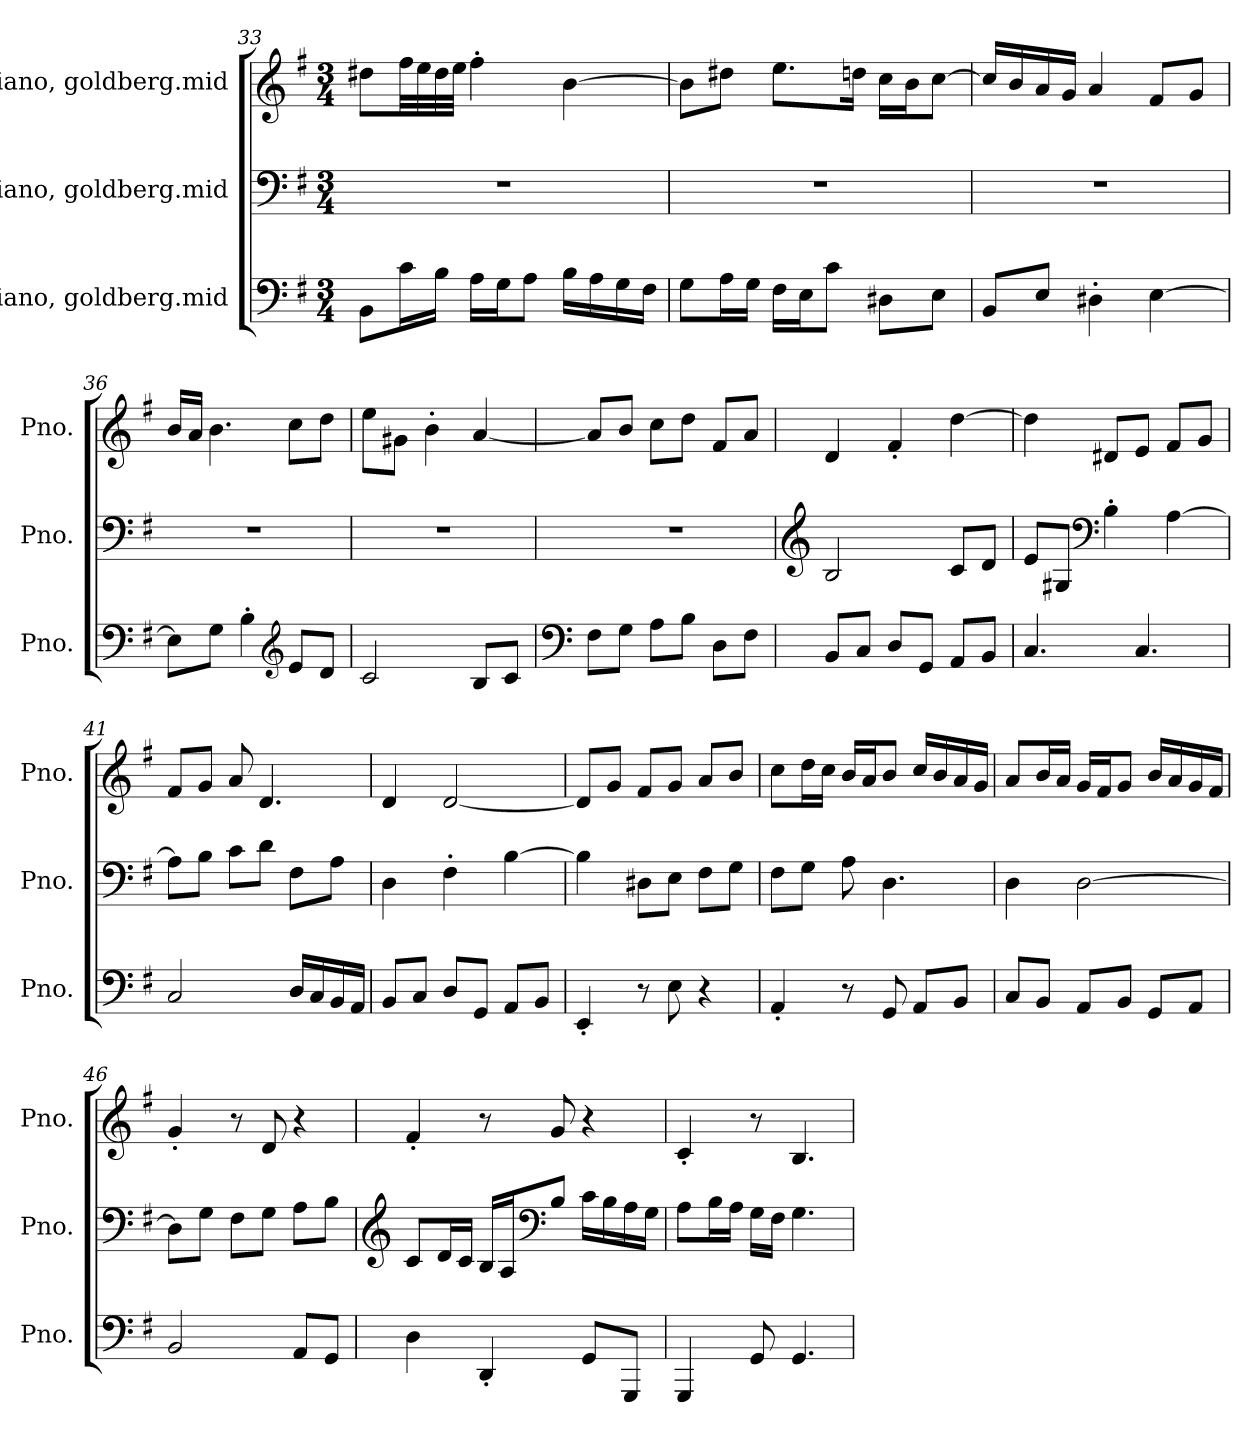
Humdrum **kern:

**kern	**kern	**kern
*part3	*part2	*part1
*staff3	*staff2	*staff1
*I"Piano, goldberg.mid	*I"Piano, goldberg.mid	*I"Piano, goldberg.mid
*I'Pno.	*I'Pno.	*I'Pno.
*clefF4	*clefF4	*clefG2
*k[f#]	*k[f#]	*k[f#]
*M3/4	*M3/4	*M3/4
=33	=33	=33
8BB\L	2.r	8dd#X\L
16c\L	.	32ff#\LL
.	.	32ee\
16B\JJ	.	32dd#\
.	.	32ee\JJJ
16A\LL	.	4ff#'\
16G\J	.	.
8A\J	.	.
16B\LL	.	[4b\
16A\	.	.
16G\	.	.
16F#\JJ	.	.
!!LO:LB:g=z
=34	=34	=34
8G\L	2.r	8b\L]
16A\L	.	8dd#X\J
16G\JJ	.	.
16F#\LL	.	8.ee\L
16E\J	.	.
8c\J	.	.
.	.	16ddn\Jk
8D#X\L	.	16cc\LL
.	.	16b\J
8E\J	.	[8cc\J
=35	=35	=35
8BB/L	2.r	16cc/LL]
.	.	16b/
8E/J	.	16a/
.	.	16g/JJ
4D#X'\	.	4a/
[4E\	.	8f#/L
.	.	8g/J
=36	=36	=36
8E\L]	2.r	16b/LL
.	.	16a/JJ
8G\J	.	4.b\
4B'\	.	.
*clefG2	*	*
8e/L	.	8cc\L
8d/J	.	8dd\J
=37	=37	=37
2c/	2.r	8ee\L
.	.	8g#X\J
.	.	4b'\
8B/L	.	[4a/
8c/J	.	.
=38	=38	=38
*clefF4	*	*
8F#\L	2.r	8a/L]
8G\J	.	8b/J
8A\L	.	8cc\L
8B\J	.	8dd\J
8D\L	.	8f#/L
8F#\J	.	8a/J
!!LO:LB:g=z
=39	=39	=39
*	*clefG2	*
8BB/L	2B/	4d/
8C/J	.	.
8D/L	.	4f#'/
8GG/J	.	.
8AA/L	8c/L	[4dd\
8BB/J	8d/J	.
=40	=40	=40
4.C/	8e/L	4dd\]
.	8G#X/J	.
*	*clefF4	*
.	4B'\	8d#X/L
4.C/	.	8e/J
.	[4A\	8f#/L
.	.	8g/J
=41	=41	=41
2C/	8A\L]	8f#/L
.	8B\J	8g/J
.	8c\L	8a/
.	8d\J	4.d/
16D/LL	8F#\L	.
16C/	.	.
16BB/	8A\J	.
16AA/JJ	.	.
=42	=42	=42
8BB/L	4D\	4d/
8C/J	.	.
8D/L	4F#'\	[2d/
8GG/J	.	.
8AA/L	[4B\	.
8BB/J	.	.
=43	=43	=43
4EE'/	4B\]	8d/L]
.	.	8g/J
8r	8D#X\L	8f#/L
8E\	8E\J	8g/J
4r	8F#\L	8a/L
.	8G\J	8b/J
!!LO:PB:g=z
=44	=44	=44
4AA'/	8F#\L	8cc\L
.	8G\J	16dd\L
.	.	16cc\JJ
8r	8A\	16b/LL
.	.	16a/J
8GG/	4.D\	8b/J
8AA/L	.	16cc/LL
.	.	16b/
8BB/J	.	16a/
.	.	16g/JJ
=45	=45	=45
8C/L	4D\	8a/L
8BB/J	.	16b/L
.	.	16a/JJ
8AA/L	[2D\	16g/LL
.	.	16f#/J
8BB/J	.	8g/J
8GG/L	.	16b/LL
.	.	16a/
8AA/J	.	16g/
.	.	16f#/JJ
=46	=46	=46
2BB/	8D\L]	4g'/
.	8G\J	.
.	8F#\L	8r
.	8G\J	8d/
8AA/L	8A\L	4r
8GG/J	8B\J	.
=47	=47	=47
*	*clefG2	*
4D\	8c/L	4f#'/
.	16d/L	.
.	16c/JJ	.
4DD'/	16B/LL	8r
.	16A/J	.
*	*clefF4	*
.	8B/J	8g/
8GG/L	16c\LL	4r
.	16B\	.
8GGG/J	16A\	.
.	16G\JJ	.
!!LO:LB:g=z
=48	=48	=48
4GGG/	8A\L	4c'/
.	16B\L	.
.	16A\JJ	.
8GG/	16G\LL	8r
.	16F#\JJ	.
4.GG/	4.G\	4.B/
=	=	=
*-	*-	*-
